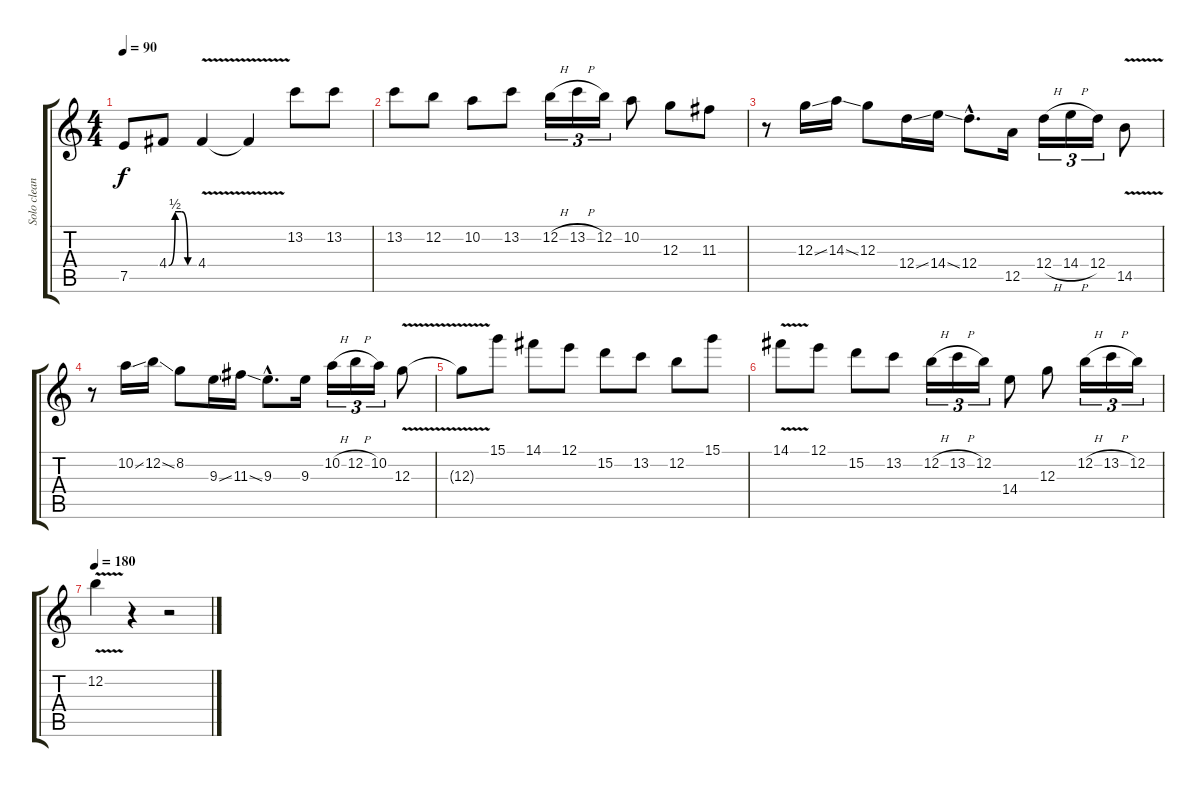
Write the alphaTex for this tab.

\track ("Solo clean" "Solo clean") {instrument electricguitarclean}
\staff {score tabs}
\tuning (E4 B3 G3 D3 A2 E2) {hide}
\ts (4 4)
\tempo 90
\clef g2
\ks c
7.5{t}.8{dy f} 4.4{be (custom 0 0 15 2 30 2 45 0 60 0)}.8 4.4{v}.4 4.4{t}.4 13.2.8 13.2.8 |
13.2.8 12.2.8 10.2.8 13.2.8 12.2{h}.16{tu (3 2)} 13.2{h}.16{tu (3 2)} 12.2.16{tu (3 2)} 10.2.8 12.3.8 11.3.8 |
r.8 12.3{ss}.16 14.3{ss}.16 12.3.8 12.4{ss}.16 14.4{ss}.16 12.4{hac}.8{d} 12.5.16 12.4{h}.16{tu (3 2)} 14.4{h}.16{tu (3 2)} 12.4.16{tu (3 2)} 14.5{v}.8 |
r.8 10.2{ss}.16 12.2{ss}.16 8.2.8 9.3{ss}.16 11.3{ss}.16 9.3{hac}.8{d} 9.3.16 10.2{h}.16{tu (3 2)} 12.2{h}.16{tu (3 2)} 10.2.16{tu (3 2)} 12.3{v}.8 |
12.3{t}.8 15.1.8 14.1.8 12.1.8 15.2.8 13.2.8 12.2.8 15.1.8 |
14.1{v}.8 12.1.8 15.2.8 13.2.8 12.2{h}.16{tu (3 2)} 13.2{h}.16{tu (3 2)} 12.2.16{tu (3 2)} 14.4.8 12.3.8 12.2{h}.16{tu (3 2)} 13.2{h}.16{tu (3 2)} 12.2.16{tu (3 2)} |
\tempo 180
12.2{v}.4 r.4 r.2
